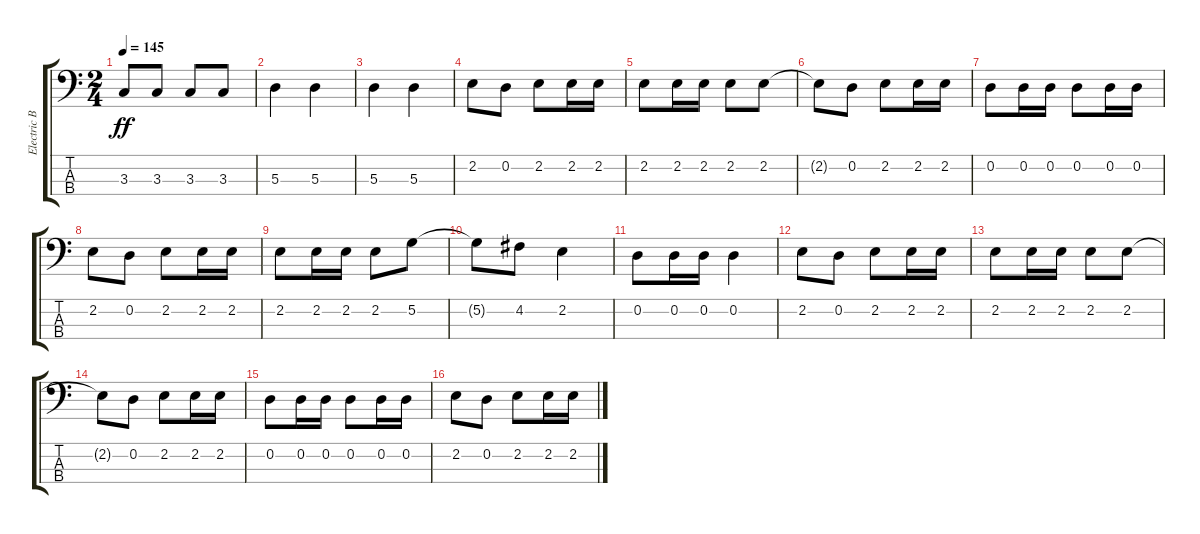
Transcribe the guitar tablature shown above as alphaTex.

\track ("Electric Bass" "Electric B") {instrument electricbasspick}
\staff {score tabs}
\tuning (G2 D2 A1 E1) {hide}
\ts (2 4)
\tempo 145
\clef f4
\ks c
3.3.8{dy ff} 3.3.8 3.3.8 3.3.8 |
5.3.4 5.3.4 |
5.3.4 5.3.4 |
2.2.8 0.2.8 2.2.8 2.2.16 2.2.16 |
2.2.8 2.2.16 2.2.16 2.2.8 2.2.8 |
2.2{t}.8 0.2.8 2.2.8 2.2.16 2.2.16 |
0.2.8 0.2.16 0.2.16 0.2.8 0.2.16 0.2.16 |
2.2.8 0.2.8 2.2.8 2.2.16 2.2.16 |
2.2.8 2.2.16 2.2.16 2.2.8 5.2.8 |
5.2{t}.8 4.2.8 2.2.4 |
0.2.8 0.2.16 0.2.16 0.2.4 |
2.2.8 0.2.8 2.2.8 2.2.16 2.2.16 |
2.2.8 2.2.16 2.2.16 2.2.8 2.2.8 |
2.2{t}.8 0.2.8 2.2.8 2.2.16 2.2.16 |
0.2.8 0.2.16 0.2.16 0.2.8 0.2.16 0.2.16 |
2.2.8 0.2.8 2.2.8 2.2.16 2.2.16
